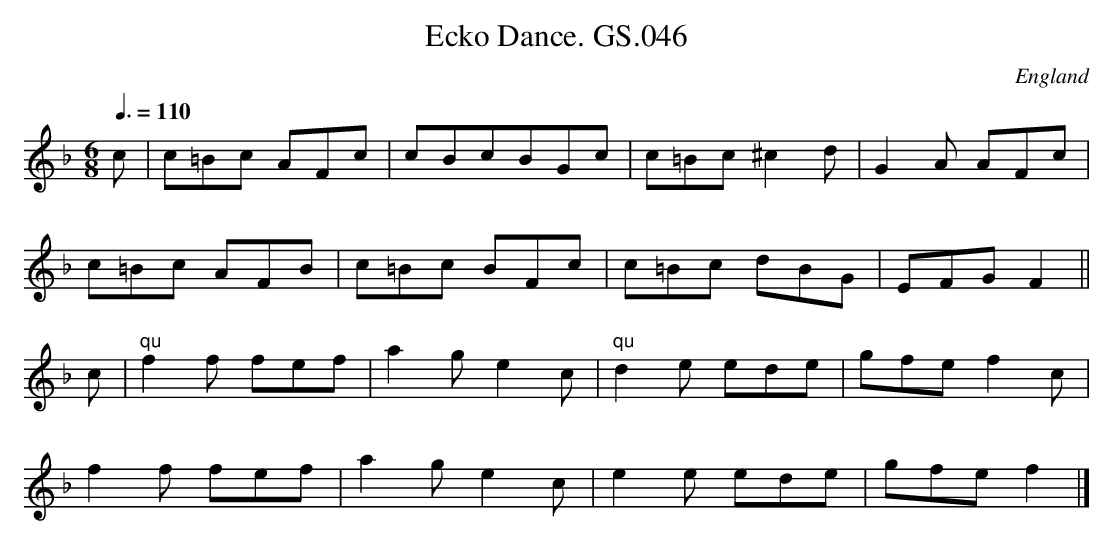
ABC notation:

X:1
T:Ecko Dance. GS.046
M:6/8
L:1/8
Q:3/8=110
O:England
K:F major
c | c=Bc AFc | cBc= BGc | c=Bc ^c2d | G2A AFc |!
c=Bc AFB | c=Bc BFc | c=Bc dBG | EFG F2 ||!
c | "qu"f2 f fef | a2ge2c | "qu"d2e ede | gfe f2c |!
f2f fef|a2ge2c | e2e ede | gfe f2 |]
